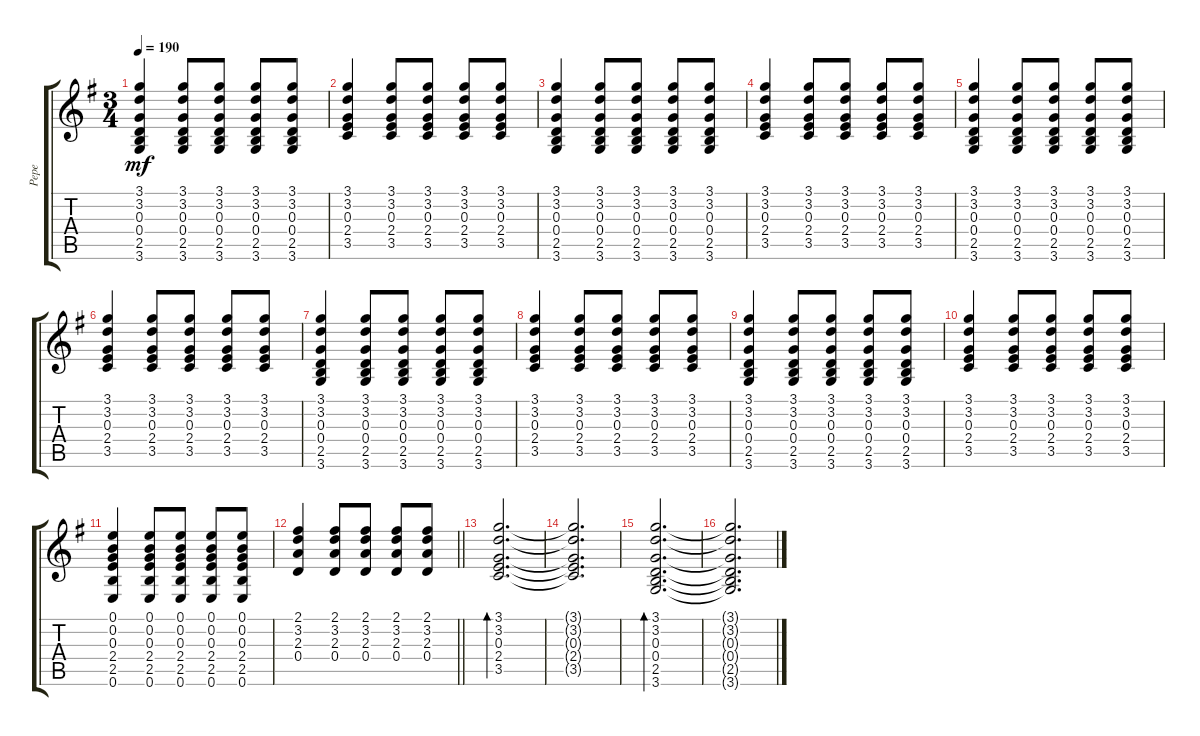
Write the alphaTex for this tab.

\track ("Pepe" "Pepe") {instrument acousticguitarsteel}
\staff {score tabs}
\tuning (E4 B3 G3 D3 A2 E2) {hide}
\ts (3 4)
\tempo 190
\clef g2
\ks g
(3.1 3.2 0.3 0.4 2.5 3.6).4{dy mf} (3.1 3.2 0.3 0.4 2.5 3.6).8 (3.1 3.2 0.3 0.4 2.5 3.6).8 (3.1 3.2 0.3 0.4 2.5 3.6).8 (3.1 3.2 0.3 0.4 2.5 3.6).8 |
(3.1 3.2 0.3 2.4 3.5).4 (3.1 3.2 0.3 2.4 3.5).8 (3.1 3.2 0.3 2.4 3.5).8 (3.1 3.2 0.3 2.4 3.5).8 (3.1 3.2 0.3 2.4 3.5).8 |
(3.1 3.2 0.3 0.4 2.5 3.6).4 (3.1 3.2 0.3 0.4 2.5 3.6).8 (3.1 3.2 0.3 0.4 2.5 3.6).8 (3.1 3.2 0.3 0.4 2.5 3.6).8 (3.1 3.2 0.3 0.4 2.5 3.6).8 |
(3.1 3.2 0.3 2.4 3.5).4 (3.1 3.2 0.3 2.4 3.5).8 (3.1 3.2 0.3 2.4 3.5).8 (3.1 3.2 0.3 2.4 3.5).8 (3.1 3.2 0.3 2.4 3.5).8 |
(3.1 3.2 0.3 0.4 2.5 3.6).4 (3.1 3.2 0.3 0.4 2.5 3.6).8 (3.1 3.2 0.3 0.4 2.5 3.6).8 (3.1 3.2 0.3 0.4 2.5 3.6).8 (3.1 3.2 0.3 0.4 2.5 3.6).8 |
(3.1 3.2 0.3 2.4 3.5).4 (3.1 3.2 0.3 2.4 3.5).8 (3.1 3.2 0.3 2.4 3.5).8 (3.1 3.2 0.3 2.4 3.5).8 (3.1 3.2 0.3 2.4 3.5).8 |
(3.1 3.2 0.3 0.4 2.5 3.6).4 (3.1 3.2 0.3 0.4 2.5 3.6).8 (3.1 3.2 0.3 0.4 2.5 3.6).8 (3.1 3.2 0.3 0.4 2.5 3.6).8 (3.1 3.2 0.3 0.4 2.5 3.6).8 |
(3.1 3.2 0.3 2.4 3.5).4 (3.1 3.2 0.3 2.4 3.5).8 (3.1 3.2 0.3 2.4 3.5).8 (3.1 3.2 0.3 2.4 3.5).8 (3.1 3.2 0.3 2.4 3.5).8 |
(3.1 3.2 0.3 0.4 2.5 3.6).4 (3.1 3.2 0.3 0.4 2.5 3.6).8 (3.1 3.2 0.3 0.4 2.5 3.6).8 (3.1 3.2 0.3 0.4 2.5 3.6).8 (3.1 3.2 0.3 0.4 2.5 3.6).8 |
(3.1 3.2 0.3 2.4 3.5).4 (3.1 3.2 0.3 2.4 3.5).8 (3.1 3.2 0.3 2.4 3.5).8 (3.1 3.2 0.3 2.4 3.5).8 (3.1 3.2 0.3 2.4 3.5).8 |
(0.1 0.2 0.3 2.4 2.5 0.6).4 (0.1 0.2 0.3 2.4 2.5 0.6).8 (0.1 0.2 0.3 2.4 2.5 0.6).8 (0.1 0.2 0.3 2.4 2.5 0.6).8 (0.1 0.2 0.3 2.4 2.5 0.6).8 |
\barLineRight lightlight
(2.1 3.2 2.3 0.4).4 (2.1 3.2 2.3 0.4).8 (2.1 3.2 2.3 0.4).8 (2.1 3.2 2.3 0.4).8 (2.1 3.2 2.3 0.4).8 |
(3.1 3.2 0.3 2.4 3.5).2{d bd 60} |
(3.1{t} 3.2{t} 0.3{t} 2.4{t} 3.5{t}).2{d} |
(3.1 3.2 0.3 0.4 2.5 3.6).2{d bd 60} |
(3.1{t} 3.2{t} 0.3{t} 0.4{t} 2.5{t} 3.6{t}).2{d}
